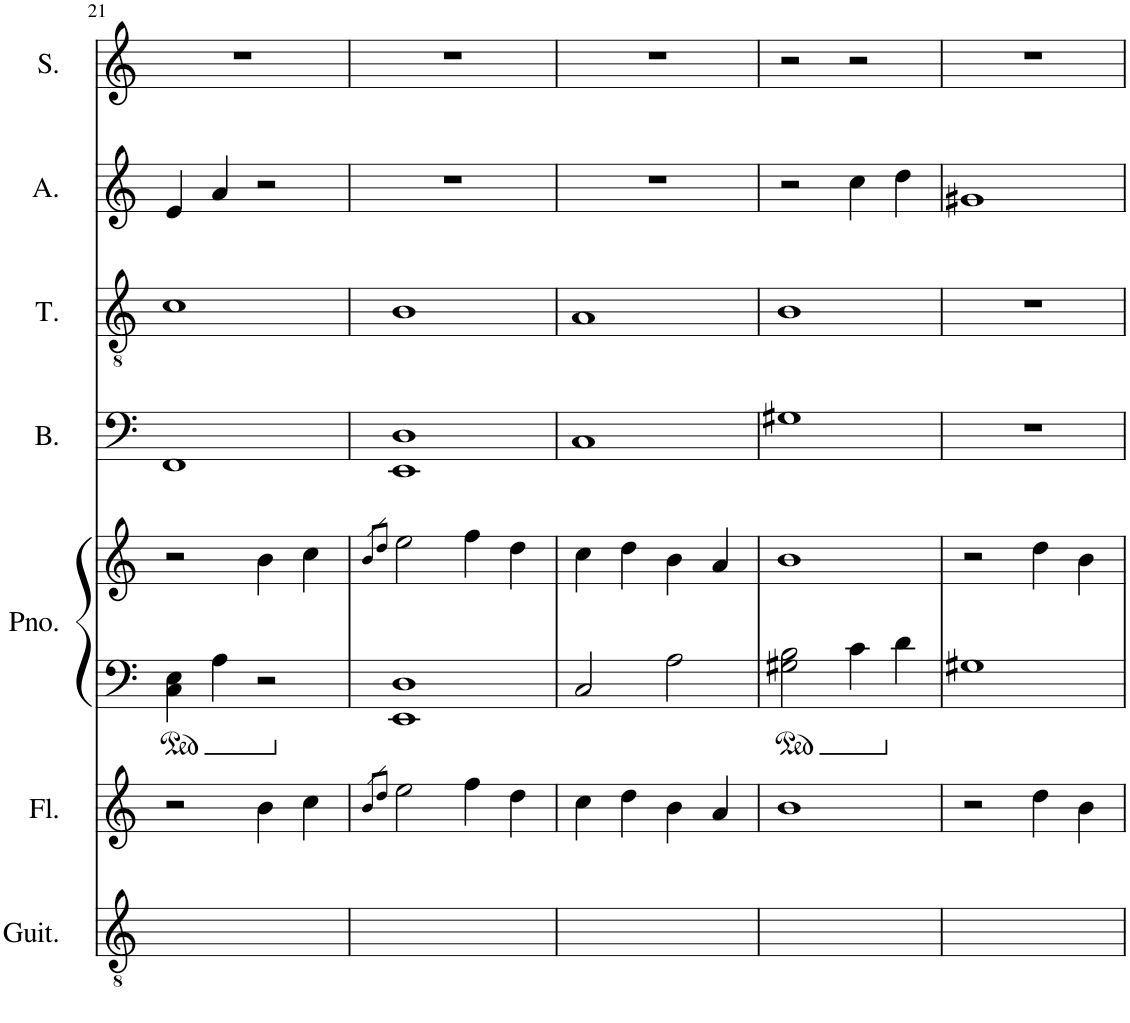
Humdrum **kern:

**kern	**kern	**kern	**kern	**kern	**kern	**kern	**kern
*part7	*part6	*part5	*part5	*part4	*part3	*part2	*part1
*staff8	*staff7	*staff6	*staff5	*staff4	*staff3	*staff2	*staff1
*I"Classical Guitar	*I"Flute	*I"Piano	*	*I"Bass	*I"Tenor	*I"Alto	*I"Soprano
*I'Guit.	*I'Fl.	*I'Pno.	*	*I'B.	*I'T.	*I'A.	*I'S.
!!LO:PB:g=z
*clefGv2	*clefG2	*clefF4	*clefG2	*clefF4	*clefGv2	*clefG2	*clefG2
*k[]	*k[]	*k[]	*k[]	*k[]	*k[]	*k[]	*k[]
*M4/4	*M4/4	*M4/4	*M4/4	*M4/4	*M4/4	*M4/4	*M4/4
=21	=21	=21	=21	=21	=21	=21	=21
1r	2r	4C\ 4E\	2r	1FF	1c	4e/	1r
.	.	4A\	.	.	.	4a/	.
.	4b\	2r	4b\	.	.	2r	.
.	4cc\	.	4cc\	.	.	.	.
=22	=22	=22	=22	=22	=22	=22	=22
.	8qb/L	.	8qb/L	.	.	.	.
.	8qdd/J	.	8qdd/J	.	.	.	.
1r	2ee\	1EE 1D	2ee\	1EE 1D	1B	1r	1r
.	4ff\	.	4ff\	.	.	.	.
.	4dd\	.	4dd\	.	.	.	.
=23	=23	=23	=23	=23	=23	=23	=23
1r	4cc\	2C/	4cc\	1C	1A	1r	1r
.	4dd\	.	4dd\	.	.	.	.
.	4b\	2A\	4b\	.	.	.	.
.	4a/	.	4a/	.	.	.	.
=24	=24	=24	=24	=24	=24	=24	=24
1r	1b	2G#X\ 2B\	1b	1G#X	1B	2r	2r
.	.	4c\	.	.	.	4cc\	2r
.	.	4d\	.	.	.	4dd\	.
=25	=25	=25	=25	=25	=25	=25	=25
1r	2r	1G#X	2r	1r	1r	1g#X	1r
.	4dd\	.	4dd\	.	.	.	.
.	4b\	.	4b\	.	.	.	.
=	=	=	=	=	=	=	=
*-	*-	*-	*-	*-	*-	*-	*-
